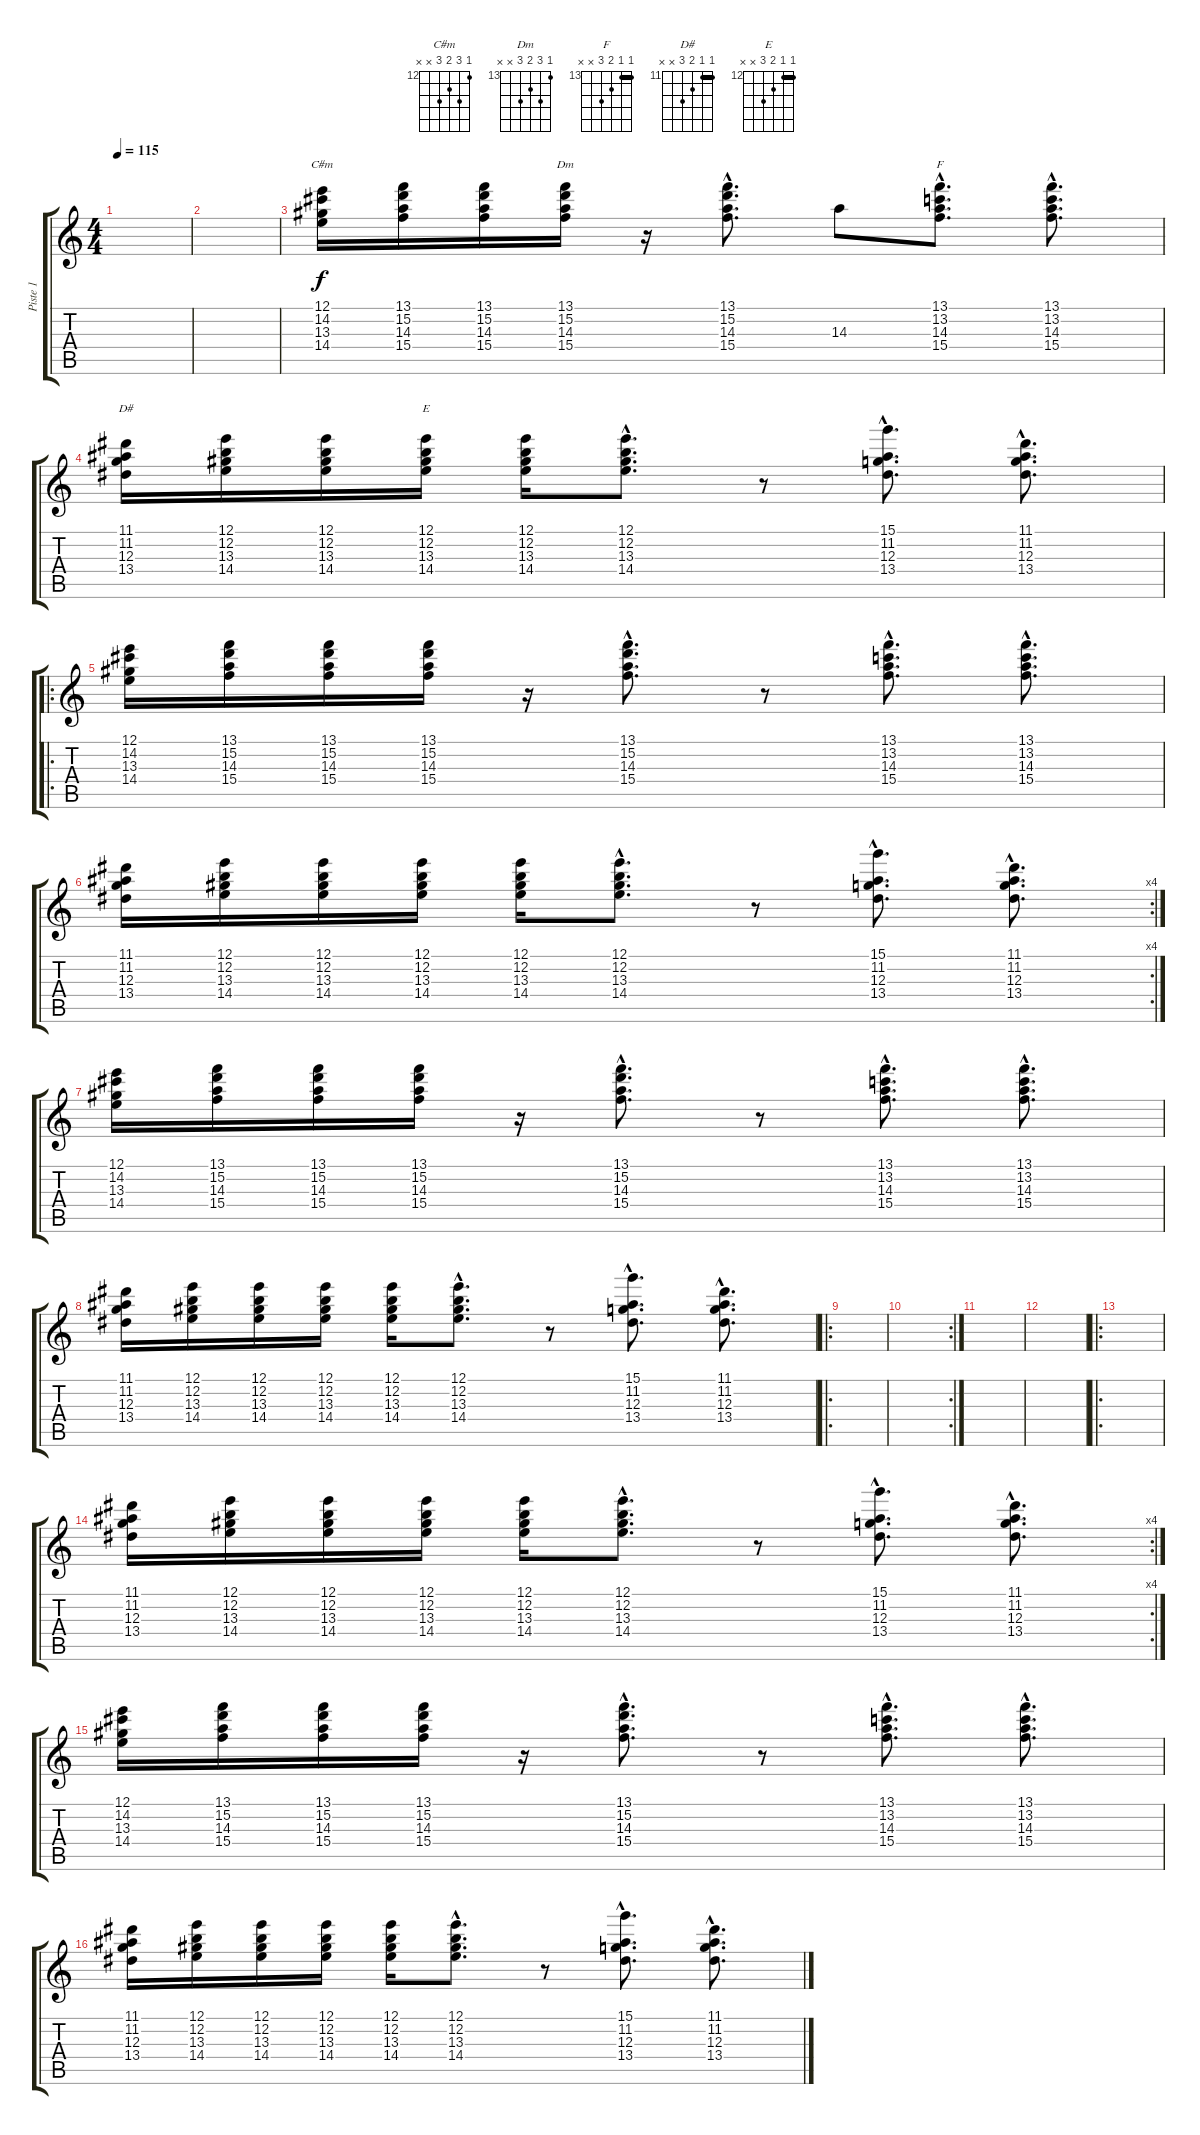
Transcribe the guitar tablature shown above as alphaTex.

\track ("Piste 1" "Piste 1") {instrument acousticguitarnylon}
\staff {score tabs}
\tuning (E4 B3 G3 D3 A2 E2) {hide}
\chord ("C#m" 12 14 13 14 x x) {firstfret 12}
\chord ("Dm" 13 15 14 15 x x) {firstfret 13}
\chord ("F" 13 13 14 15 x x) {firstfret 13 barre 13}
\chord ("D#" 11 11 12 13 x x) {firstfret 11 barre 11}
\chord ("E" 12 12 13 14 x x) {firstfret 12 barre 12}
\ts (4 4)
\tempo 115
\clef g2
\ks c
|
|
(12.1 14.2 13.3 14.4).16{ch "C#m"} (13.1 15.2 14.3 15.4).16 (13.1 15.2 14.3 15.4).16 (13.1 15.2 14.3 15.4).16{ch "Dm"} r.16 (13.1{hac} 15.2{hac} 14.3{hac} 15.4{hac}).8{d} 14.3.8 (13.1{hac} 13.2{hac} 14.3{hac} 15.4{hac}).8{d ch "F"} (13.1{hac} 13.2{hac} 14.3{hac} 15.4{hac}).8{d} |
(11.1 11.2 12.3 13.4).16{ch "D#"} (12.1 12.2 13.3 14.4).16 (12.1 12.2 13.3 14.4).16 (12.1 12.2 13.3 14.4).16{ch "E"} (12.1 12.2 13.3 14.4).16 (12.1{hac} 12.2{hac} 13.3{hac} 14.4{hac}).8{d} r.8 (15.1{hac} 11.2{hac} 12.3{hac} 13.4{hac}).8{d} (11.1{hac} 11.2{hac} 12.3{hac} 13.4{hac}).8{d} |
\ro
(12.1 14.2 13.3 14.4).16 (13.1 15.2 14.3 15.4).16 (13.1 15.2 14.3 15.4).16 (13.1 15.2 14.3 15.4).16 r.16 (13.1{hac} 15.2{hac} 14.3{hac} 15.4{hac}).8{d} r.8 (13.1{hac} 13.2{hac} 14.3{hac} 15.4{hac}).8{d} (13.1{hac} 13.2{hac} 14.3{hac} 15.4{hac}).8{d} |
\rc 4
(11.1 11.2 12.3 13.4).16 (12.1 12.2 13.3 14.4).16 (12.1 12.2 13.3 14.4).16 (12.1 12.2 13.3 14.4).16 (12.1 12.2 13.3 14.4).16 (12.1{hac} 12.2{hac} 13.3{hac} 14.4{hac}).8{d} r.8 (15.1{hac} 11.2{hac} 12.3{hac} 13.4{hac}).8{d} (11.1{hac} 11.2{hac} 12.3{hac} 13.4{hac}).8{d} |
(12.1 14.2 13.3 14.4).16 (13.1 15.2 14.3 15.4).16 (13.1 15.2 14.3 15.4).16 (13.1 15.2 14.3 15.4).16 r.16 (13.1{hac} 15.2{hac} 14.3{hac} 15.4{hac}).8{d} r.8 (13.1{hac} 13.2{hac} 14.3{hac} 15.4{hac}).8{d} (13.1{hac} 13.2{hac} 14.3{hac} 15.4{hac}).8{d} |
(11.1 11.2 12.3 13.4).16 (12.1 12.2 13.3 14.4).16 (12.1 12.2 13.3 14.4).16 (12.1 12.2 13.3 14.4).16 (12.1 12.2 13.3 14.4).16 (12.1{hac} 12.2{hac} 13.3{hac} 14.4{hac}).8{d} r.8 (15.1{hac} 11.2{hac} 12.3{hac} 13.4{hac}).8{d} (11.1{hac} 11.2{hac} 12.3{hac} 13.4{hac}).8{d} |
\ro
|
\rc 2
|
|
|
\ro
|
\rc 4
(11.1 11.2 12.3 13.4).16 (12.1 12.2 13.3 14.4).16 (12.1 12.2 13.3 14.4).16 (12.1 12.2 13.3 14.4).16 (12.1 12.2 13.3 14.4).16 (12.1{hac} 12.2{hac} 13.3{hac} 14.4{hac}).8{d} r.8 (15.1{hac} 11.2{hac} 12.3{hac} 13.4{hac}).8{d} (11.1{hac} 11.2{hac} 12.3{hac} 13.4{hac}).8{d} |
(12.1 14.2 13.3 14.4).16 (13.1 15.2 14.3 15.4).16 (13.1 15.2 14.3 15.4).16 (13.1 15.2 14.3 15.4).16 r.16 (13.1{hac} 15.2{hac} 14.3{hac} 15.4{hac}).8{d} r.8 (13.1{hac} 13.2{hac} 14.3{hac} 15.4{hac}).8{d} (13.1{hac} 13.2{hac} 14.3{hac} 15.4{hac}).8{d} |
(11.1 11.2 12.3 13.4).16 (12.1 12.2 13.3 14.4).16 (12.1 12.2 13.3 14.4).16 (12.1 12.2 13.3 14.4).16 (12.1 12.2 13.3 14.4).16 (12.1{hac} 12.2{hac} 13.3{hac} 14.4{hac}).8{d} r.8 (15.1{hac} 11.2{hac} 12.3{hac} 13.4{hac}).8{d} (11.1{hac} 11.2{hac} 12.3{hac} 13.4{hac}).8{d}
